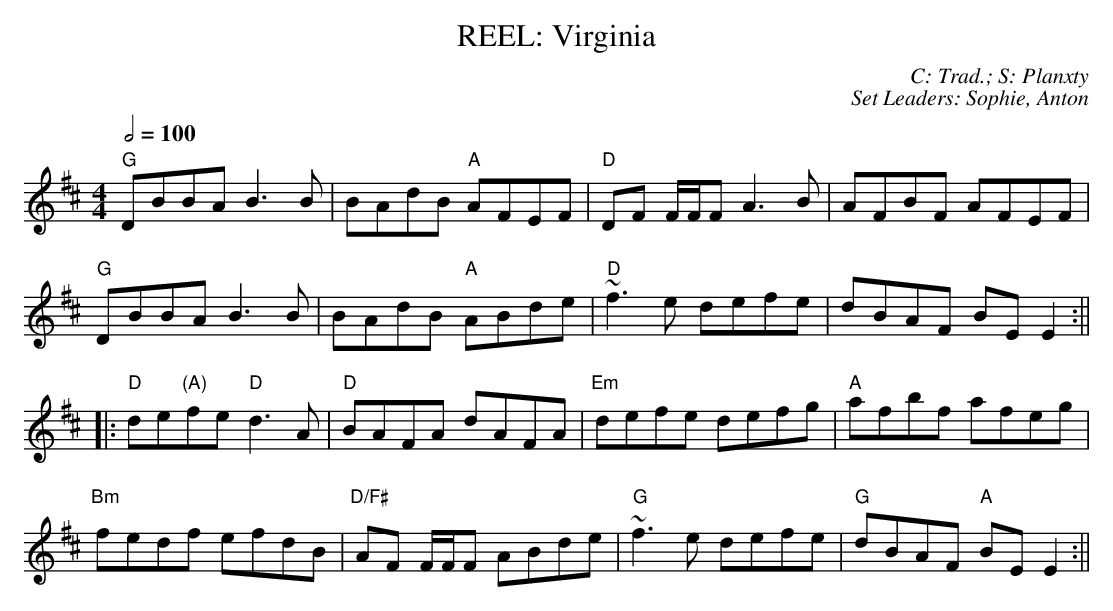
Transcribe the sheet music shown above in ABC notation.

X:1
T: REEL: Virginia
C: C: Trad.; S: Planxty
C: Set Leaders: Sophie, Anton
M: 4/4
L: 1/8
Q: 1/2=100
K: Dmaj
"G"DBBA B3B|BAdB "A"AFEF|"D"DF F/F/F A3B|AFBF AFEF|
"G"DBBA B3B|BAdB "A"ABde|"D"~f3e defe|dBAF BE E2:||
|:"D"de"(A)"fe "D"d3A|"D"BAFA dAFA|"Em"defe defg|"A"afbf afeg|
"Bm"fedf efdB|"D/F#"AF F/F/F ABde|"G"~f3e defe|"G"dBAF "A"BE E2:||
